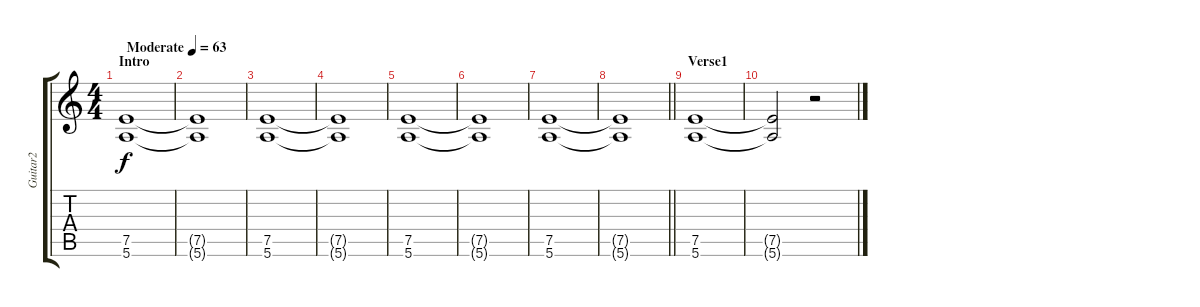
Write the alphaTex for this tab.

\track ("Guitar2" "Guitar2") {instrument overdrivenguitar}
\staff {score tabs}
\tuning (E4 B3 G3 D3 A2 E2) {hide}
\ts (4 4)
\section ("" "Intro")
\tempo (63 "Moderate")
\clef g2
\ks c
(7.5 5.6).1{dy f instrument overdrivenguitar} |
(7.5{t} 5.6{t}).1 |
(7.5 5.6).1 |
(7.5{t} 5.6{t}).1 |
(7.5 5.6).1 |
(7.5{t} 5.6{t}).1 |
(7.5 5.6).1 |
\barLineRight lightlight
(7.5{t} 5.6{t}).1 |
\section ("" "Verse1")
(7.5 5.6).1{volume 0} |
(7.5{t} 5.6{t}).2 r.2
